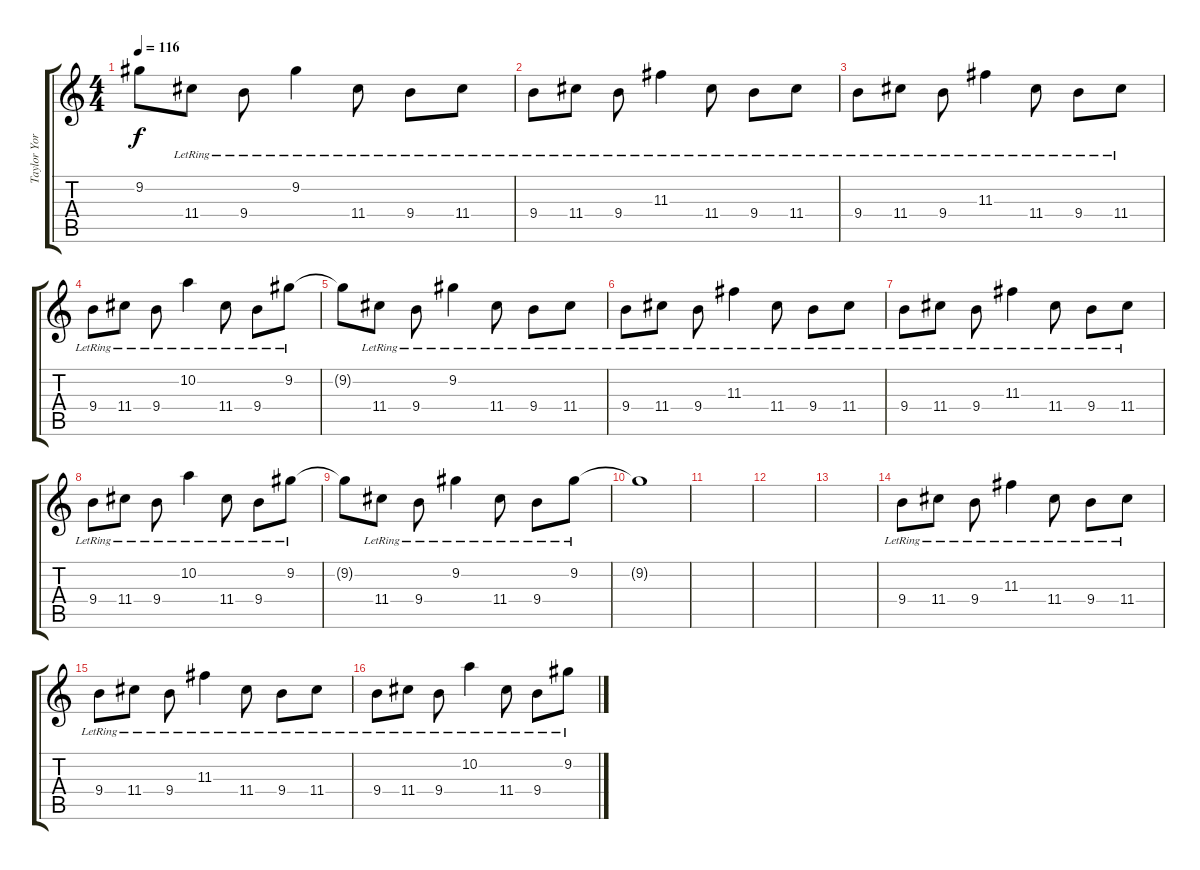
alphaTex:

\track ("Taylor York" "Taylor Yor") {instrument electricguitarjazz}
\staff {score tabs}
\tuning (E4 B3 G3 D3 A2 E2) {hide}
\ts (4 4)
\tempo 116
\clef g2
\ks c
9.2{t}.8{dy f} 11.4{lr}.8 9.4{lr}.8 9.2{lr}.4 11.4{lr}.8 9.4{lr}.8 11.4{lr}.8 |
9.4{lr}.8 11.4{lr}.8 9.4{lr}.8 11.3{lr}.4 11.4{lr}.8 9.4{lr}.8 11.4{lr}.8 |
9.4{lr}.8 11.4{lr}.8 9.4{lr}.8 11.3{lr}.4 11.4{lr}.8 9.4{lr}.8 11.4{lr}.8 |
9.4{lr}.8 11.4{lr}.8 9.4{lr}.8 10.2{lr}.4 11.4{lr}.8 9.4{lr}.8 9.2{lr}.8 |
9.2{t}.8 11.4{lr}.8 9.4{lr}.8 9.2{lr}.4 11.4{lr}.8 9.4{lr}.8 11.4{lr}.8 |
9.4{lr}.8 11.4{lr}.8 9.4{lr}.8 11.3{lr}.4 11.4{lr}.8 9.4{lr}.8 11.4{lr}.8 |
9.4{lr}.8 11.4{lr}.8 9.4{lr}.8 11.3{lr}.4 11.4{lr}.8 9.4{lr}.8 11.4{lr}.8 |
9.4{lr}.8 11.4{lr}.8 9.4{lr}.8 10.2{lr}.4 11.4{lr}.8 9.4{lr}.8 9.2{lr}.8 |
9.2{t}.8 11.4{lr}.8 9.4{lr}.8 9.2{lr}.4 11.4{lr}.8 9.4{lr}.8 9.2{lr}.8 |
9.2{t}.1 |
|
|
|
9.4{lr}.8 11.4{lr}.8 9.4{lr}.8 11.3{lr}.4 11.4{lr}.8 9.4{lr}.8 11.4{lr}.8 |
9.4{lr}.8 11.4{lr}.8 9.4{lr}.8 11.3{lr}.4 11.4{lr}.8 9.4{lr}.8 11.4{lr}.8 |
9.4{lr}.8 11.4{lr}.8 9.4{lr}.8 10.2{lr}.4 11.4{lr}.8 9.4{lr}.8 9.2{lr}.8
